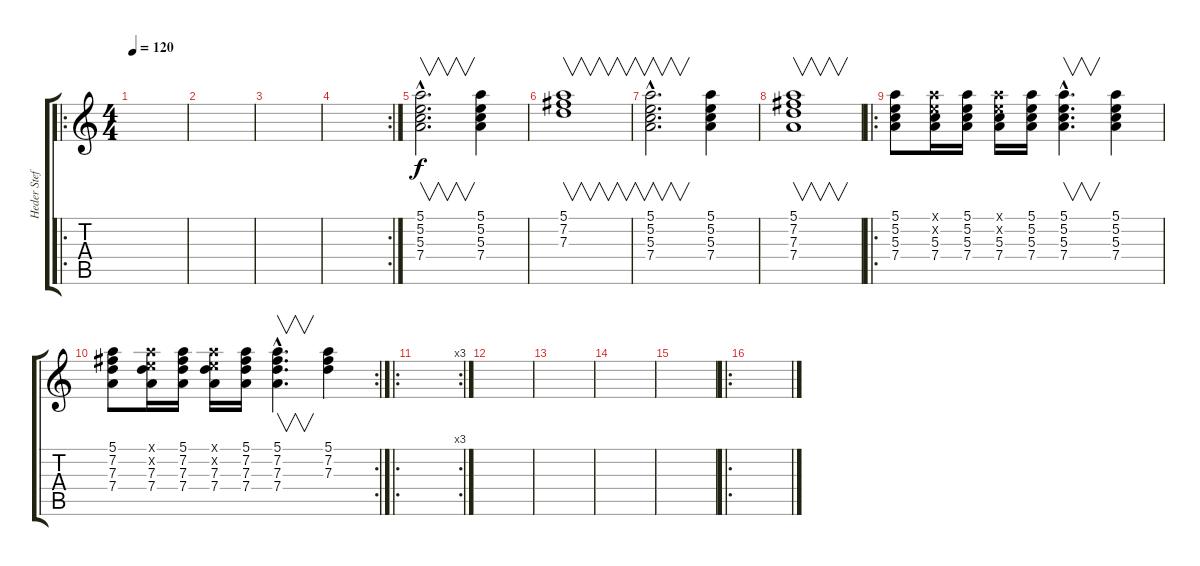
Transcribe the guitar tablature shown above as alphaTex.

\track ("Heder Stefano - ( Guitar 2 )" "Heder Stef") {instrument electricguitarjazz}
\staff {score tabs}
\tuning (E4 B3 G3 D3 A2 E2) {hide}
\ro
\ts (4 4)
\tempo 120
\clef g2
\ks c
|
|
|
\rc 2
|
(5.1{hac} 5.2{hac} 5.3{hac} 7.4{hac}).2{v d} (5.1 5.2 5.3 7.4).4 |
(5.1 7.2 7.3).1{v} |
(5.1{hac} 5.2{hac} 5.3{hac} 7.4{hac}).2{v d} (5.1 5.2 5.3 7.4).4 |
(5.1 7.2 7.3 7.4).1{v} |
\ro
(5.1 5.2 5.3 7.4).8 (5.1{x} 5.2{x} 5.3 7.4).16 (5.1 5.2 5.3 7.4).16 (5.1{x} 5.2{x} 5.3 7.4).16 (5.1 5.2 5.3 7.4).16 (5.1{hac} 5.2{hac} 5.3{hac} 7.4{hac}).4{v d} (5.1 5.2 5.3 7.4).4 |
\rc 2
(5.1 7.2 7.3 7.4).8 (5.1{x} 5.2{x} 7.3 7.4).16 (5.1 7.2 7.3 7.4).16 (5.1{x} 5.2{x} 7.3 7.4).16 (5.1 7.2 7.3 7.4).16 (5.1{hac} 7.2{hac} 7.3{hac} 7.4{hac}).4{v d} (5.1 7.2 7.3).4 |
\ro
\rc 3
|
|
|
|
|
\ro
